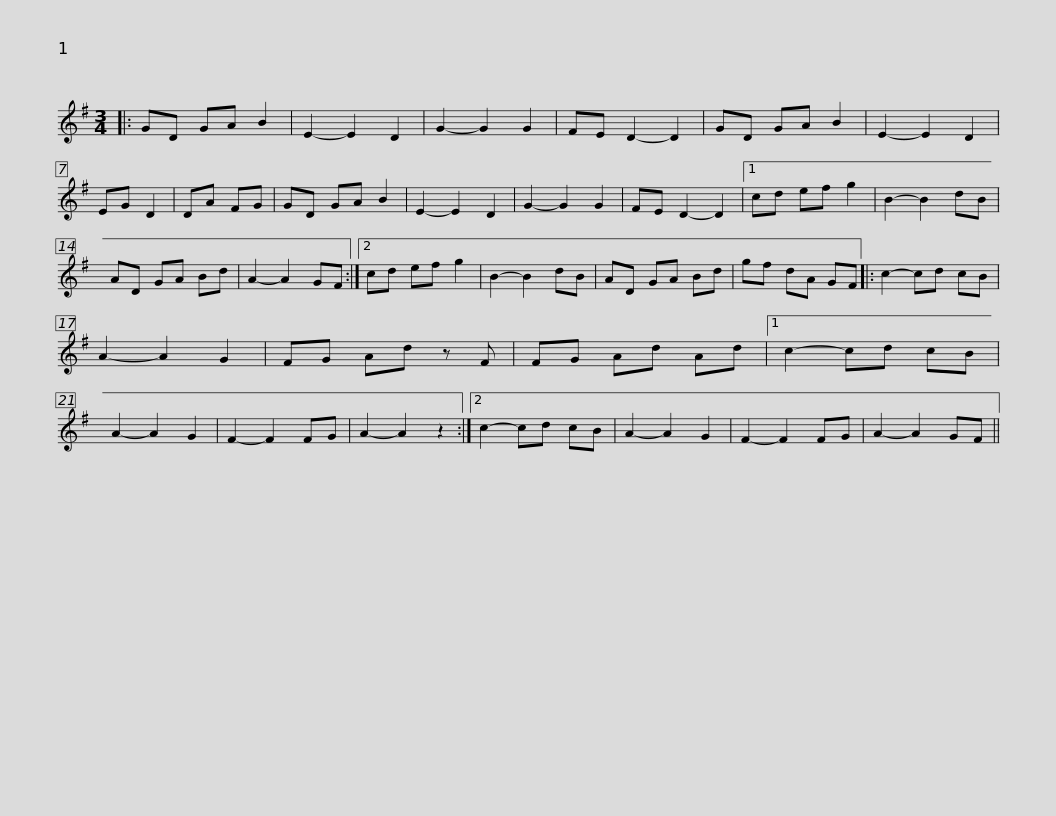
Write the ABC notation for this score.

X:1
L:1/8
M:3/4
I:linebreak $
K:G
V:1 treble
V:1
|: GD GA B2 | E2- E2 D2 | G2- G2 G2 | FE D2- D2 | GD GA B2 | %5
 E2- E2 D2 | EG D2 | DA FG | GD GA B2 | E2- E2 D2 |$ %10
 G2- G2 G2 | FE D2- D2 |1 cd ef g2 | B2- B2 dB | AD GA Bd | %15
 A2- A2 GF :|2 cd ef g2 | B2- B2 dB | AD GA Bd |$ gf dA GF |: %20
 c2- cd cB | A2- A2 G2 | FG Ad z F | FG Ad Ad |1 c2- cd cB | %25
 A2- A2 G2 | F2- F2 FG | A2- A2 z2 :|2$ c2- cd cB | A2- A2 G2 | %30
 F2- F2 FG | A2- A2 GF || %32
